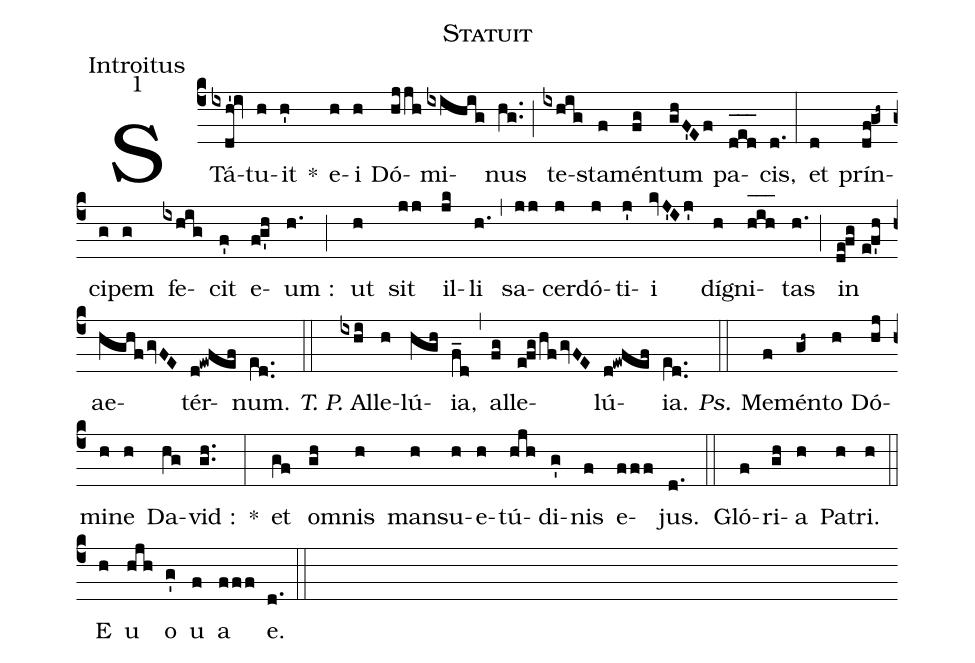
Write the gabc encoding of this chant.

name:Statuit;
office-part:Introitus;
mode:1;
%%
(c4) STá(ixdh'!iv)tu(h)it(h') *() e(h)i(h) Dó(hjjh)mi(ixihig)nus(hg..) (;) te(ixhig)sta(f)mén(fg)tum(ghF'Ef) pa(d_[oh:h]e_[oh:h]d_[oh:h])cis,(d.) (:) et(d) prín(df!gh~)ci(g)pem(g) fe(ixhig)cit(f') e(fg'h)um :(h.) (;) ut(h) sit(jj) il(jk)li(h.) (,) sa(jj)cer(j)dó(j)ti(j')i(kvJ'Ij') dí(h)gni(h_[oh:h]i_[oh:h]h_[oh:h])tas(h.) (;) in(de!fg//ef'h) ae(hghfgvFE)tér(d!ewfef)num.(e[ll:1]d..) (::) <i>T. P.</i> Al(ixhi)le(h)lú(hgh){ia},(f_d) (,) al(fg)le(efghfgvFE)lú(d!ewfef){ia}.(e[ll:1]d..) (::) <i>Ps.</i> Me(f)mén(gh~)to(h) Dó(hj)mi(h)ne(h) Da(hg)vid :(gh..) *(:) et(gf) o(gh)mnis(h) man(h)su(h)e(h)tú(hjh)di(g')nis(f) e(fff)jus.(d.) (::) Gló(f)ri(gh)a(h) Pa(h)tri.(h) (::) <eu>E(h) u(hjh) o(g') u(f) a(fff) e.</eu>(d.) (::)
